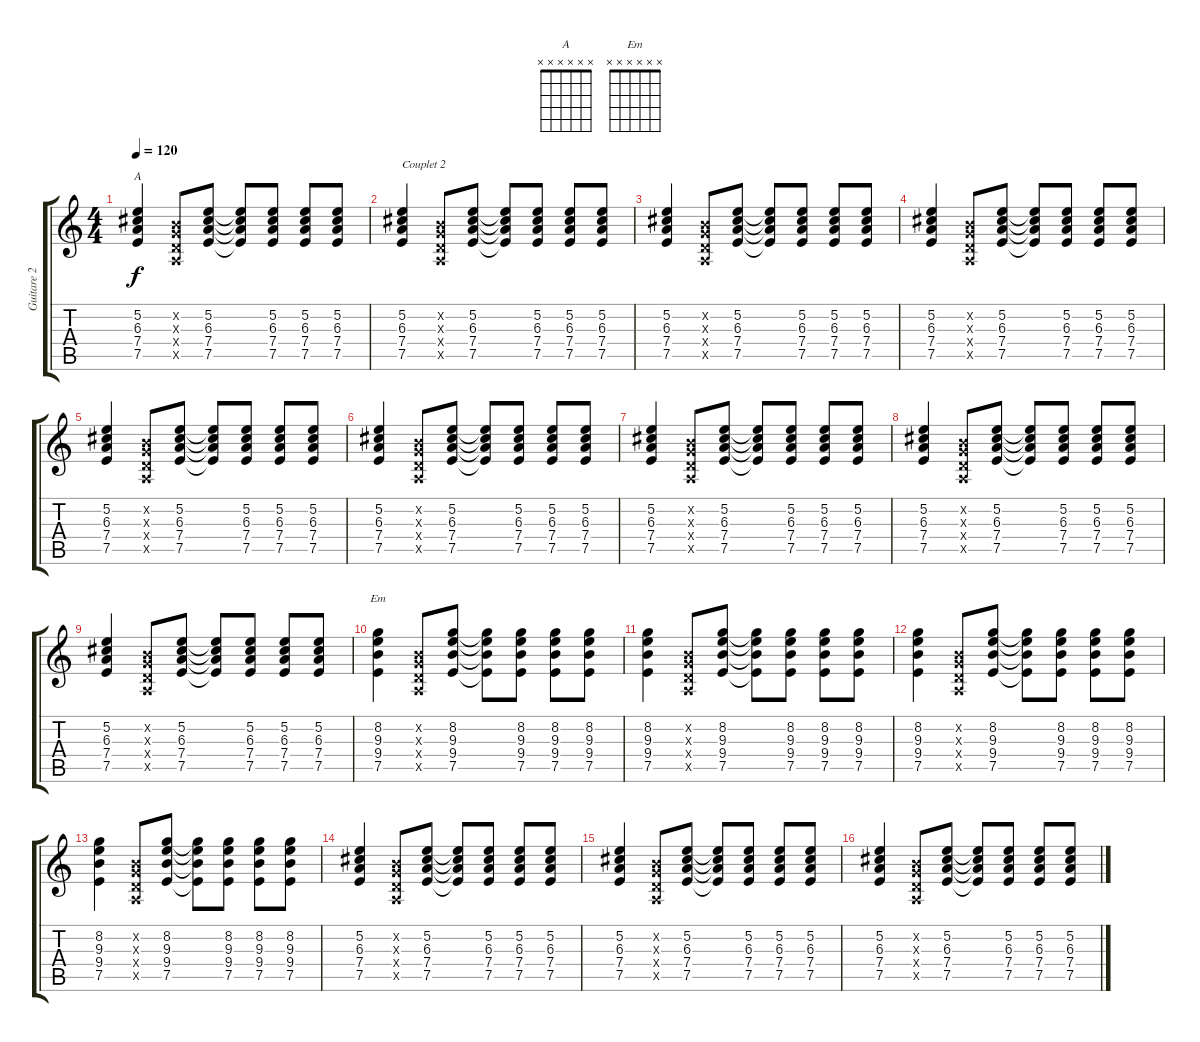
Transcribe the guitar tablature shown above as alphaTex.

\track ("Guitare 2" "Guitare 2") {instrument electricguitarjazz}
\staff {score tabs}
\tuning (E4 B3 G3 D3 A2 E2) {hide}
\chord ("A" x x x x x x) {firstfret 0}
\chord ("Em" x x x x x x) {firstfret 0}
\ts (4 4)
\tempo 120
\clef g2
\ks c
(5.2 6.3 7.4 7.5).4{ch "A" dy f} (0.2{x} 0.3{x} 0.4{x} 0.5{x}).8 (5.2 6.3 7.4 7.5).8 (5.2{t} 6.3{t} 7.4{t} 7.5{t}).8 (5.2 6.3 7.4 7.5).8 (5.2 6.3 7.4 7.5).8 (5.2 6.3 7.4 7.5).8 |
(5.2 6.3 7.4 7.5).4{txt "Couplet 2"} (0.2{x} 0.3{x} 0.4{x} 0.5{x}).8 (5.2 6.3 7.4 7.5).8 (5.2{t} 6.3{t} 7.4{t} 7.5{t}).8 (5.2 6.3 7.4 7.5).8 (5.2 6.3 7.4 7.5).8 (5.2 6.3 7.4 7.5).8 |
(5.2 6.3 7.4 7.5).4 (0.2{x} 0.3{x} 0.4{x} 0.5{x}).8 (5.2 6.3 7.4 7.5).8 (5.2{t} 6.3{t} 7.4{t} 7.5{t}).8 (5.2 6.3 7.4 7.5).8 (5.2 6.3 7.4 7.5).8 (5.2 6.3 7.4 7.5).8 |
(5.2 6.3 7.4 7.5).4 (0.2{x} 0.3{x} 0.4{x} 0.5{x}).8 (5.2 6.3 7.4 7.5).8 (5.2{t} 6.3{t} 7.4{t} 7.5{t}).8 (5.2 6.3 7.4 7.5).8 (5.2 6.3 7.4 7.5).8 (5.2 6.3 7.4 7.5).8 |
(5.2 6.3 7.4 7.5).4 (0.2{x} 0.3{x} 0.4{x} 0.5{x}).8 (5.2 6.3 7.4 7.5).8 (5.2{t} 6.3{t} 7.4{t} 7.5{t}).8 (5.2 6.3 7.4 7.5).8 (5.2 6.3 7.4 7.5).8 (5.2 6.3 7.4 7.5).8 |
(5.2 6.3 7.4 7.5).4 (0.2{x} 0.3{x} 0.4{x} 0.5{x}).8 (5.2 6.3 7.4 7.5).8 (5.2{t} 6.3{t} 7.4{t} 7.5{t}).8 (5.2 6.3 7.4 7.5).8 (5.2 6.3 7.4 7.5).8 (5.2 6.3 7.4 7.5).8 |
(5.2 6.3 7.4 7.5).4 (0.2{x} 0.3{x} 0.4{x} 0.5{x}).8 (5.2 6.3 7.4 7.5).8 (5.2{t} 6.3{t} 7.4{t} 7.5{t}).8 (5.2 6.3 7.4 7.5).8 (5.2 6.3 7.4 7.5).8 (5.2 6.3 7.4 7.5).8 |
(5.2 6.3 7.4 7.5).4 (0.2{x} 0.3{x} 0.4{x} 0.5{x}).8 (5.2 6.3 7.4 7.5).8 (5.2{t} 6.3{t} 7.4{t} 7.5{t}).8 (5.2 6.3 7.4 7.5).8 (5.2 6.3 7.4 7.5).8 (5.2 6.3 7.4 7.5).8 |
(5.2 6.3 7.4 7.5).4 (0.2{x} 0.3{x} 0.4{x} 0.5{x}).8 (5.2 6.3 7.4 7.5).8 (5.2{t} 6.3{t} 7.4{t} 7.5{t}).8 (5.2 6.3 7.4 7.5).8 (5.2 6.3 7.4 7.5).8 (5.2 6.3 7.4 7.5).8 |
(8.2 9.3 9.4 7.5).4{ch "Em"} (0.2{x} 0.3{x} 0.4{x} 0.5{x}).8 (8.2 9.3 9.4 7.5).8 (8.2{t} 9.3{t} 9.4{t} 7.5{t}).8 (8.2 9.3 9.4 7.5).8 (8.2 9.3 9.4 7.5).8 (8.2 9.3 9.4 7.5).8 |
(8.2 9.3 9.4 7.5).4 (0.2{x} 0.3{x} 0.4{x} 0.5{x}).8 (8.2 9.3 9.4 7.5).8 (8.2{t} 9.3{t} 9.4{t} 7.5{t}).8 (8.2 9.3 9.4 7.5).8 (8.2 9.3 9.4 7.5).8 (8.2 9.3 9.4 7.5).8 |
(8.2 9.3 9.4 7.5).4 (0.2{x} 0.3{x} 0.4{x} 0.5{x}).8 (8.2 9.3 9.4 7.5).8 (8.2{t} 9.3{t} 9.4{t} 7.5{t}).8 (8.2 9.3 9.4 7.5).8 (8.2 9.3 9.4 7.5).8 (8.2 9.3 9.4 7.5).8 |
(8.2 9.3 9.4 7.5).4 (0.2{x} 0.3{x} 0.4{x} 0.5{x}).8 (8.2 9.3 9.4 7.5).8 (8.2{t} 9.3{t} 9.4{t} 7.5{t}).8 (8.2 9.3 9.4 7.5).8 (8.2 9.3 9.4 7.5).8 (8.2 9.3 9.4 7.5).8 |
(5.2 6.3 7.4 7.5).4 (0.2{x} 0.3{x} 0.4{x} 0.5{x}).8 (5.2 6.3 7.4 7.5).8 (5.2{t} 6.3{t} 7.4{t} 7.5{t}).8 (5.2 6.3 7.4 7.5).8 (5.2 6.3 7.4 7.5).8 (5.2 6.3 7.4 7.5).8 |
(5.2 6.3 7.4 7.5).4 (0.2{x} 0.3{x} 0.4{x} 0.5{x}).8 (5.2 6.3 7.4 7.5).8 (5.2{t} 6.3{t} 7.4{t} 7.5{t}).8 (5.2 6.3 7.4 7.5).8 (5.2 6.3 7.4 7.5).8 (5.2 6.3 7.4 7.5).8 |
(5.2 6.3 7.4 7.5).4 (0.2{x} 0.3{x} 0.4{x} 0.5{x}).8 (5.2 6.3 7.4 7.5).8 (5.2{t} 6.3{t} 7.4{t} 7.5{t}).8 (5.2 6.3 7.4 7.5).8 (5.2 6.3 7.4 7.5).8 (5.2 6.3 7.4 7.5).8
